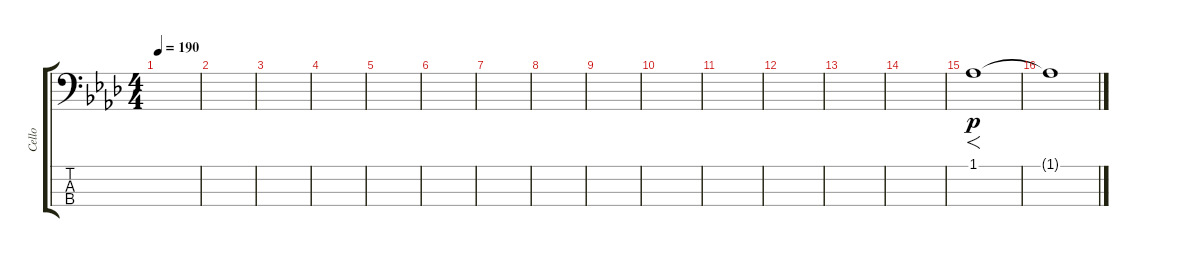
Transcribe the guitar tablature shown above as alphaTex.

\track ("Cello" "Cello") {instrument contrabass}
\staff {score tabs}
\tuning (G2 D2 A1 E1) {hide}
\ts (4 4)
\tempo 190
\clef f4
\ks ab
|
|
|
|
|
|
|
|
|
|
|
|
|
|
1.1.1{f dy p} |
1.1{t}.1
